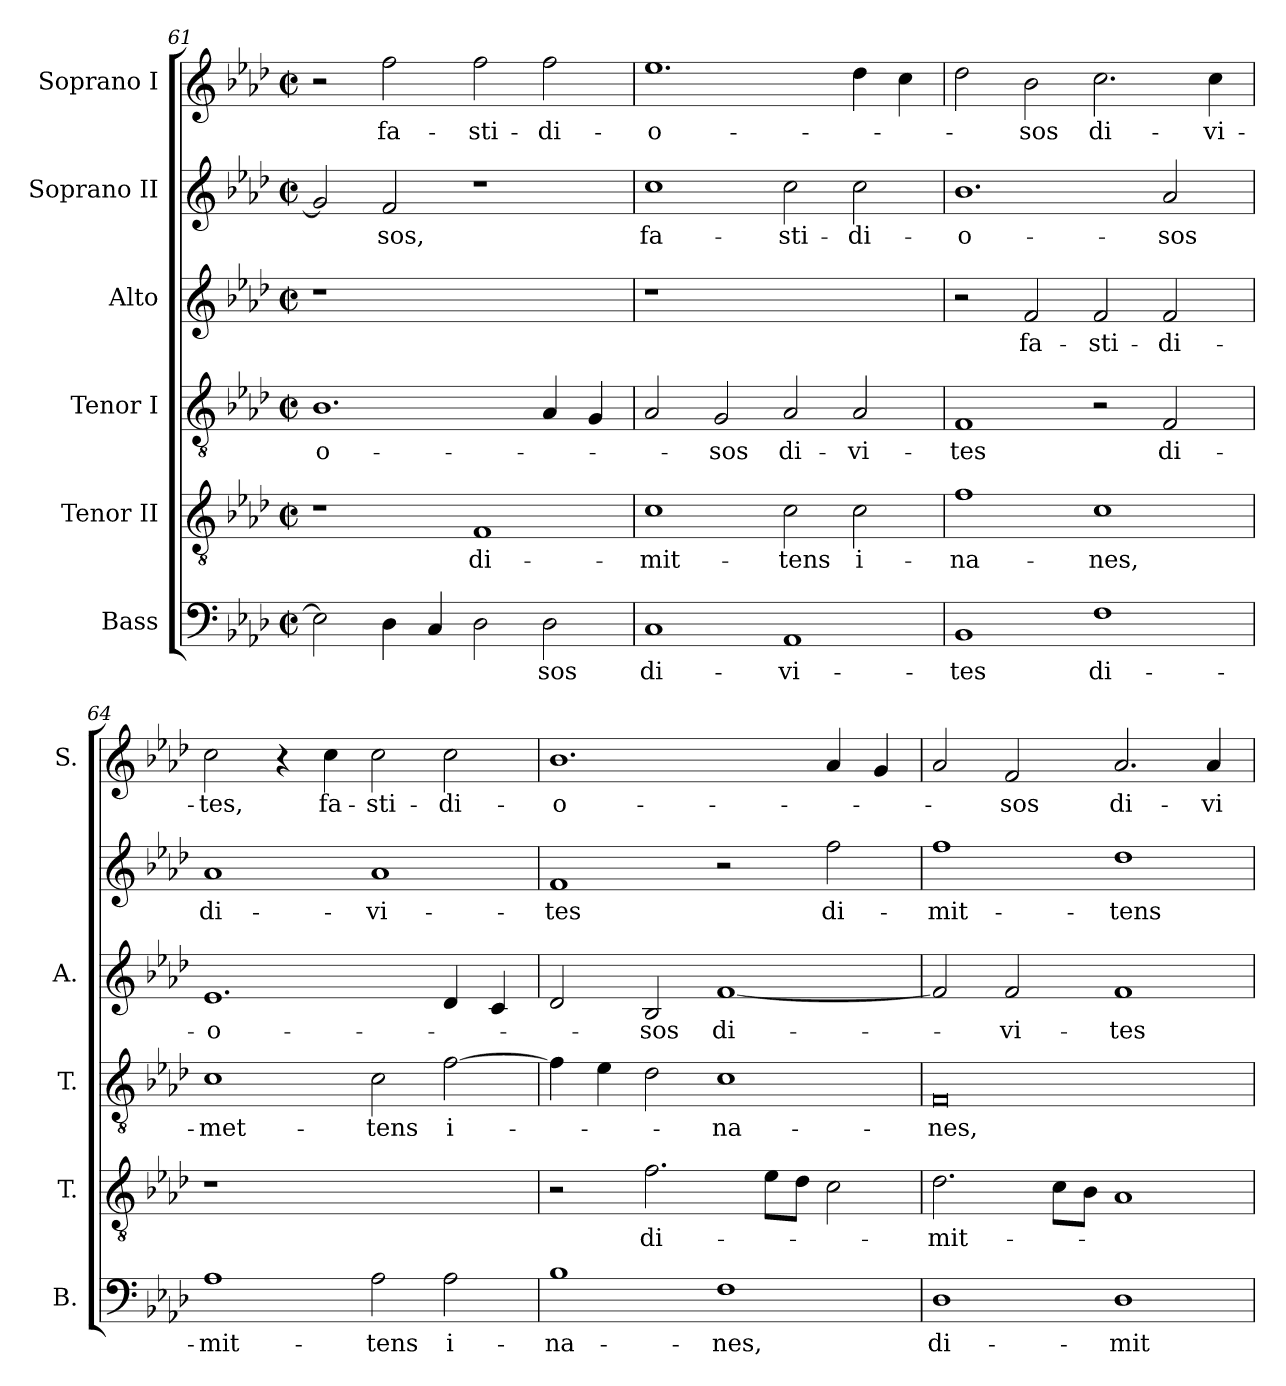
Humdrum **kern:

**kern	**text	**kern	**text	**kern	**text	**kern	**text	**kern	**text	**kern	**text
*part6	*part6	*part5	*part5	*part4	*part4	*part3	*part3	*part2	*part2	*part1	*part1
*staff6	*staff6	*staff5	*staff5	*staff4	*staff4	*staff3	*staff3	*staff2	*staff2	*staff1	*staff1
*I"Bass	*	*I"Tenor II	*	*I"Tenor I	*	*I"Alto	*	*I"Soprano II	*	*I"Soprano I	*
*I'B.	*	*I'T.	*	*I'T.	*	*I'A.	*	*	*	*I'S.	*
!!LO:LB:g=z
*clefF4	*	*clefGv2	*	*clefGv2	*	*clefG2	*	*clefG2	*	*clefG2	*
*	*	*ITrd7c12	*	*ITrd7c12	*	*	*	*	*	*	*
*k[b-e-a-d-]	*	*k[b-e-a-d-]	*	*k[b-e-a-d-]	*	*k[b-e-a-d-]	*	*k[b-e-a-d-]	*	*k[b-e-a-d-]	*
*A-:	*	*A-:	*	*A-:	*	*A-:	*	*A-:	*	*A-:	*
*M2/2	*	*M2/2	*	*M2/2	*	*M2/2	*	*M2/2	*	*M2/2	*
*met(c|)	*	*met(c|)	*	*met(c|)	*	*met(c|)	*	*met(c|)	*	*met(c|)	*
=61	=61	=61	=61	=61	=61	=61	=61	=61	=61	=61	=61
!	!	!	!	!	!LO:LY:b	!LO:N:vis=1	!	!	!	!	!
2E-\]	.	1r	.	1.BB-	-o-	1r	.	2g/]	.	2r	.
!	!	!	!	!	!	!	!	!	!LO:LY:b	!	!LO:LY:b
4D-\	.	.	.	.	.	.	.	2f/	-sos,	2ff\	fa-
4C/	.	.	.	.	.	.	.	.	.	.	.
!	!	!	!LO:LY:b	!	!	!	!	!	!	!	!LO:LY:b
2D-\	.	1FF	di-	.	.	1ryy	.	1r	.	2ff\	-sti-
!	!LO:LY:b	!	!	!	!	!	!	!	!	!	!LO:LY:b
2D-\	-sos	.	.	4AA-/	.	.	.	.	.	2ff\	-di-
.	.	.	.	4GG/	.	.	.	.	.	.	.
=62	=62	=62	=62	=62	=62	=62	=62	=62	=62	=62	=62
!	!LO:LY:b	!	!LO:LY:b	!	!	!LO:N:vis=1	!	!	!LO:LY:b	!	!LO:LY:b
1C	di-	1C	-mit-	2AA-/	.	1r	.	1cc	fa-	1.ee-	-o-
!	!	!	!	!	!LO:LY:b	!	!	!	!	!	!
.	.	.	.	2GG/	-sos	.	.	.	.	.	.
!	!LO:LY:b	!	!LO:LY:b	!	!LO:LY:b	!	!	!	!LO:LY:b	!	!
1AA-	-vi-	2C\	-tens	2AA-/	di-	1ryy	.	2cc\	-sti-	.	.
!	!	!	!LO:LY:b	!	!LO:LY:b	!	!	!	!LO:LY:b	!	!
.	.	2C\	i-	2AA-/	-vi-	.	.	2cc\	-di-	4dd-\	.
.	.	.	.	.	.	.	.	.	.	4cc\	.
=63	=63	=63	=63	=63	=63	=63	=63	=63	=63	=63	=63
!	!LO:LY:b	!	!LO:LY:b	!	!LO:LY:b	!	!	!	!LO:LY:b	!	!
1BB-	-tes	1F	-na-	1FF	-tes	2r	.	1.b-	-o-	2dd-\	.
!	!	!	!	!	!	!	!LO:LY:b	!	!	!	!LO:LY:b
.	.	.	.	.	.	2f/	fa-	.	.	2b-\	-sos
!	!LO:LY:b	!	!LO:LY:b	!	!	!	!LO:LY:b	!	!	!	!LO:LY:b
1F	di-	1C	-nes,	2r	.	2f/	-sti-	.	.	2.cc\	di-
!	!	!	!	!	!LO:LY:b	!	!LO:LY:b	!	!LO:LY:b	!	!
.	.	.	.	2FF/	di-	2f/	-di-	2a-/	-sos	.	.
!	!	!	!	!	!	!	!	!	!	!	!LO:LY:b
.	.	.	.	.	.	.	.	.	.	4cc\	-vi-
=64	=64	=64	=64	=64	=64	=64	=64	=64	=64	=64	=64
!	!LO:LY:b	!LO:N:vis=1	!	!	!LO:LY:b	!	!LO:LY:b	!	!LO:LY:b	!	!LO:LY:b
1A-	-mit-	1r	.	1C	-met-	1.e-	-o-	1a-	di-	2cc\	-tes,
.	.	.	.	.	.	.	.	.	.	4r	.
!	!	!	!	!	!	!	!	!	!	!	!LO:LY:b
.	.	.	.	.	.	.	.	.	.	4cc\	fa-
!	!LO:LY:b	!	!	!	!LO:LY:b	!	!	!	!LO:LY:b	!	!LO:LY:b
2A-\	-tens	1ryy	.	2C\	-tens	.	.	1a-	-vi-	2cc\	-sti-
!	!LO:LY:b	!	!	!	!LO:LY:b	!	!	!	!	!	!LO:LY:b
2A-\	i-	.	.	[>2F\	i-	4d-/	.	.	.	2cc\	-di-
.	.	.	.	.	.	4c/	.	.	.	.	.
!!LO:PB:g=z
=65	=65	=65	=65	=65	=65	=65	=65	=65	=65	=65	=65
!	!LO:LY:b	!	!	!	!	!	!	!	!LO:LY:b	!	!LO:LY:b
1B-	-na-	2r	.	4F\]	.	2d-/	.	1f	-tes	1.b-	-o-
.	.	.	.	4E-\	.	.	.	.	.	.	.
!	!	!	!LO:LY:b	!	!	!	!LO:LY:b	!	!	!	!
.	.	2.F\	di-	2D-\	.	2B-/	-sos	.	.	.	.
!	!LO:LY:b	!	!	!	!LO:LY:b	!	!LO:LY:b	!	!	!	!
1F	-nes,	.	.	1C	-na-	[<1f	di-	2r	.	.	.
.	.	8E-\L	.	.	.	.	.	.	.	.	.
.	.	8D-\J	.	.	.	.	.	.	.	.	.
!	!	!	!	!	!	!	!	!	!LO:LY:b	!	!
.	.	2C\	.	.	.	.	.	2ff\	di-	4a-/	.
.	.	.	.	.	.	.	.	.	.	4g/	.
=66	=66	=66	=66	=66	=66	=66	=66	=66	=66	=66	=66
!	!LO:LY:b	!	!LO:LY:b	!	!LO:LY:b	!	!	!	!LO:LY:b	!	!
1D-	di-	2.D-\	-mit-	0FF	-nes,	2f/]	.	1ff	-mit-	2a-/	.
!	!	!	!	!	!	!	!LO:LY:b	!	!	!	!LO:LY:b
.	.	.	.	.	.	2f/	-vi-	.	.	2f/	-sos
.	.	8C\L	.	.	.	.	.	.	.	.	.
.	.	8BB-\J	.	.	.	.	.	.	.	.	.
!	!LO:LY:b	!	!	!	!	!	!LO:LY:b	!	!LO:LY:b	!	!LO:LY:b
1D-	-mit-	1AA-	.	.	.	1f	-tes	1dd-	-tens	2.a-/	di-
!	!	!	!	!	!	!	!	!	!	!	!LO:LY:b
.	.	.	.	.	.	.	.	.	.	4a-/	-vi-
=	=	=	=	=	=	=	=	=	=	=	=
*-	*-	*-	*-	*-	*-	*-	*-	*-	*-	*-	*-
